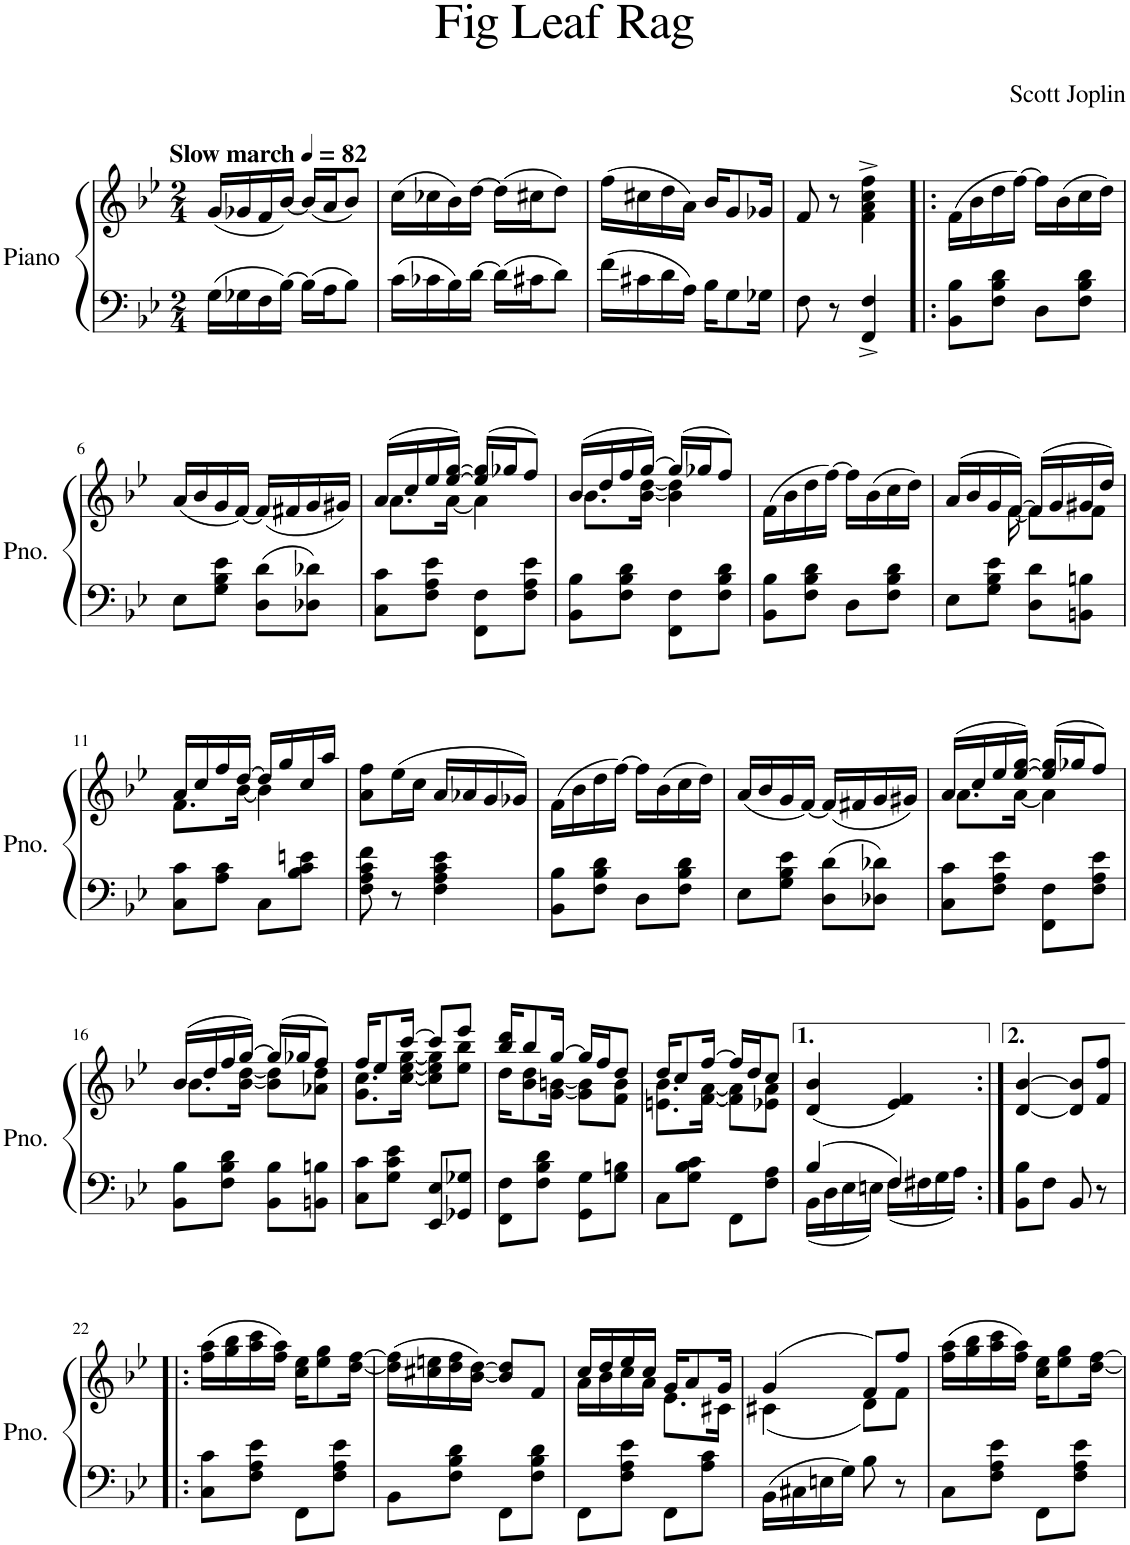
**kern	**kern
*part1	*part1
*staff2	*staff1
*I"Piano	*
*I'Pno.	*
*clefF4	*clefG2
*k[b-e-]	*k[b-e-]
*M2/4	*M2/4
*MM82	*MM82
=1	=1
!	!LO:TX:a:B:t=Slow march
16G\LL	(16g/LL
16G-X\	16g-X/
16F\	16f/
[16B-\JJ	[16b-/JJ)
16B-\LL]	(16b-/LL]
16A\J	16a/J
8B-\J	8b-/J)
=2	=2
16c\LL	(16cc\LL
16c-X\	16cc-X\
16B-\	16b-\)
[16d\JJ	[16dd\JJ
16d\LL]	(16dd\LL]
16c#X\J	16cc#X\J
8d\J	8dd\J)
=3	=3
16f\LL	(16ff\LL
16c#X\	16cc#X\
16d\	16dd\
16A\JJ	16a\JJ)
16B-\KL	16b-/KL
8G\	8g/
16G-X\Jk	16g-X/Jk
=4	=4
8F\	8f/
8r	8r
4FF/^ 4F/^	4f\^ 4a\^ 4cc\^ 4ff\^
=5!|:	=5!|:
8BB-\ 8B-\L	(16f\LL
.	16b-\
8F\ 8B-\ 8d\J	16dd\
.	[16ff\JJ)
8D\L	16ff\LL]
.	(16b-\
8F\ 8B-\ 8d\J	16cc\
.	16dd\JJ)
!!LO:LB:g=z
=6	=6
8E-\L	(16a/LL
.	16b-/
8G\ 8B-\ 8e-\J	16g/
.	[16f/JJ)
8D\ 8d\L	(16f/LL]
.	16f#X/
8D-X\ 8d-X\J	16g/
.	16g#X/JJ)
=7	=7
*	*^
8C\ 8c\L	(16a/LL	8.a\L
.	16cc/	.
8F\ 8A\ 8e-\J	16ee-/	.
.	[16ee-/ [16gg/JJ)	[16a\Jk
8FF\ 8F\L	(16ee-/] 16gg/]LL	4a\]
.	16gg-X/J	.
8F\ 8A\ 8e-\J	8ff/J)	.
=8	=8	=8
8BB-\ 8B-\L	(16b-/LL	8.b-\L
.	16dd/	.
8F\ 8B-\ 8d\J	16ff/	.
.	[16gg/JJ)	[16b-\ [16dd\Jk
8FF\ 8F\L	(16gg/LL]	4b-\] 4dd\]
.	16gg-X/J	.
8F\ 8B-\ 8d\J	8ff/J)	.
*	*v	*v
=9	=9
8BB-\ 8B-\L	(16f\LL
.	16b-\
8F\ 8B-\ 8d\J	16dd\
.	[16ff\JJ)
8D\L	16ff\LL]
.	(16b-\
8F\ 8B-\ 8d\J	16cc\
.	16dd\JJ)
=10	=10
*	*^
8E-\L	(16a/LL	8.ryy
.	16b-/	.
8G\ 8B-\ 8e-\J	16g/	.
.	[16f/JJ)	[16f\
8D\ 8d\L	(16f/LL]	8f\L]
.	16g/	.
8BBn\ 8Bn\J	16g#X/	8f\J
.	16dd/JJ)	.
!!LO:LB:g=z	!!
=11	=11	=11
8C\ 8c\L	16a/LL	8.f\L
.	16cc/	.
8A\ 8c\J	16ff/	.
.	[16dd/JJ	[16b-\Jk
8C\L	16dd/LL]	4b-\]
.	16gg/	.
8B-\ 8c\ 8en\J	16cc/	.
.	16aa/JJ	.
*	*v	*v
=12	=12
8F\ 8A\ 8c\ 8f\	8a\ 8ff\L
8r	(16ee-\L
.	16cc\JJ
4F\ 4A\ 4c\ 4e-\	16a/LL
.	16a-X/
.	16g/
.	16g-X/JJ)
=13	=13
8BB-\ 8B-\L	(16f\LL
.	16b-\
8F\ 8B-\ 8d\J	16dd\
.	[16ff\JJ)
8D\L	16ff\LL]
.	(16b-\
8F\ 8B-\ 8d\J	16cc\
.	16dd\JJ)
=14	=14
8E-\L	(16a/LL
.	16b-/
8G\ 8B-\ 8e-\J	16g/
.	[16f/JJ)
8D\ 8d\L	(16f/LL]
.	16f#X/
8D-X\ 8d-X\J	16g/
.	16g#X/JJ)
=15	=15
*	*^
8C\ 8c\L	(16a/LL	8.a\L
.	16cc/	.
8F\ 8A\ 8e-\J	16ee-/	.
.	[16ee-/ [16gg/JJ)	[16a\Jk
8FF\ 8F\L	(16ee-/] 16gg/]LL	4a\]
.	16gg-X/J	.
8F\ 8A\ 8e-\J	8ff/J)	.
!!LO:LB:g=z	!!
=16	=16	=16
8BB-\ 8B-\L	(16b-/LL	8.b-\L
.	16dd/	.
8F\ 8B-\ 8d\J	16ff/	.
.	[16gg/JJ)	[16b-\ [16dd\Jk
8BB-\ 8B-\L	(16gg/LL]	8b-\] 8dd\]L
.	16gg-X/J	.
8BBn\ 8Bn\J	8ff/J)	8a-X\ 8dd\J
=17	=17	=17
8C\ 8c\L	16ff/KL	8.g\ 8.cc\L
.	8ee-/	.
8G\ 8c\ 8e-\J	.	.
.	[16ccc/Jk	[16cc\ [16ee-\ [16gg\Jk
8EE-/ 8E-/L	8ccc/L]	8cc\] 8ee-\] 8gg\]L
8GG-X/ 8G-X/J	8eee-/J	8ee-\ 8bb-\J
=18	=18	=18
8FF\ 8F\L	16bb-/ 16ddd/KL	16dd\KL
.	8bb-/	8b-\ 8dd\
8F\ 8B-\ 8d\J	.	.
.	[16gg/Jk	[16g\ [16bn\Jk
8GG\ 8G\L	16gg/LL]	8g\] 8b\]L
.	16ff/J	.
8G\ 8Bn\J	8dd/J	8f\ 8b\J
=19	=19	=19
8C\L	16dd/KL	8.en\ 8.b-\L
.	8cc/	.
8G\ 8B-\ 8c\J	.	.
.	[16ff/Jk	[16f\ [16a\Jk
8FF\L	16ff/LL]	8f\] 8a\]L
.	16dd/J	.
8F\ 8A\J	8cc/J	8e-X\ 8a\J
*	*v	*v
=20	=20
*^	*
4B-/	16BB-\LL	(4d/ 4b-/
.	16D\	.
.	16E-\	.
.	16En\JJ	.
4F/	16F\LL	4e-/ 4f/)
.	16F#X\	.
.	16G\	.
.	16A\JJ	.
*v	*v	*
=21:|!	=21:|!
8BB-\ 8B-\L	[4d/ [4b-/
8F\J	.
8BB-/	8d/] 8b-/]L
8r	8f/ 8ff/J
!!LO:LB:g=z
=22!|:	=22!|:
8C\ 8c\L	(16ff\ 16aa\LL
.	16gg\ 16bb-\
8F\ 8A\ 8e-\J	16aa\ 16ccc\
.	16ff\ 16aa\JJ)
8FF\L	16cc\ 16ee-\KL
.	8ee-\ 8gg\
8F\ 8A\ 8e-\J	.
.	[16dd\ [16ff\Jk
=23	=23
8BB-\L	(16dd\] 16ff\]LL
.	16cc#X\ 16een\
8F\ 8B-\ 8d\J	16dd\ 16ff\
.	[16b-\ [16dd\JJ)
8FF\L	8b-/] 8dd/]L
8F\ 8B-\ 8d\J	8f/J
=24	=24
*	*^
8FF\L	16cc/LL	16a\LL
.	16dd/	16b-\
8F\ 8A\ 8e-\J	16ee-/	16cc\
.	16cc/JJ	16a\JJ
8FF\L	16g/KL	8.e-\L
.	8a/	.
8A\ 8c\J	.	.
.	16g/Jk	16c#X\Jk
=25	=25	=25
16BB-\LL	(4g/	(4c#X\
16C#X\	.	.
16En\	.	.
16G\JJ	.	.
8B-\	8f/L)	8d\L)
8r	8ff/J	8f\J
*	*v	*v
=26	=26
8C\L	(16ff\ 16aa\LL
.	16gg\ 16bb-\
8F\ 8A\ 8e-\J	16aa\ 16ccc\
.	16ff\ 16aa\JJ)
8FF\L	16cc\ 16ee-\KL
.	8ee-\ 8gg\
8F\ 8A\ 8e-\J	.
.	[16dd\ [16ff\Jk
=	=
*-	*-
